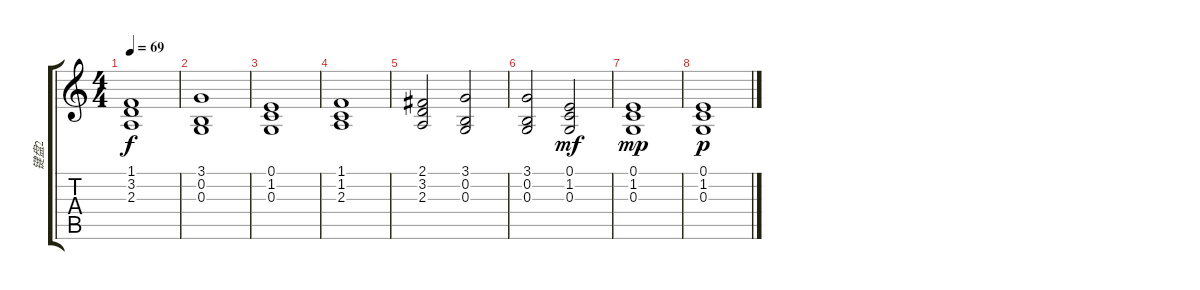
\track ("键盘2" "键盘2") {instrument synthstrings1}
\staff {score tabs}
\tuning (E4 B3 G3 D3 A2 E2) {hide}
\ts (4 4)
\tempo 69
\clef g2
\ks c
(1.1 3.2 2.3).1{dy f} |
(3.1 0.2 0.3).1 |
(0.1 1.2 0.3).1 |
(1.1 1.2 2.3).1 |
(2.1 3.2 2.3).2 (3.1 0.2 0.3).2 |
(3.1 0.2 0.3).2 (0.1 1.2 0.3).2{dy mf} |
(0.1 1.2 0.3).1{dy mp} |
(0.1 1.2 0.3).1{dy p}
